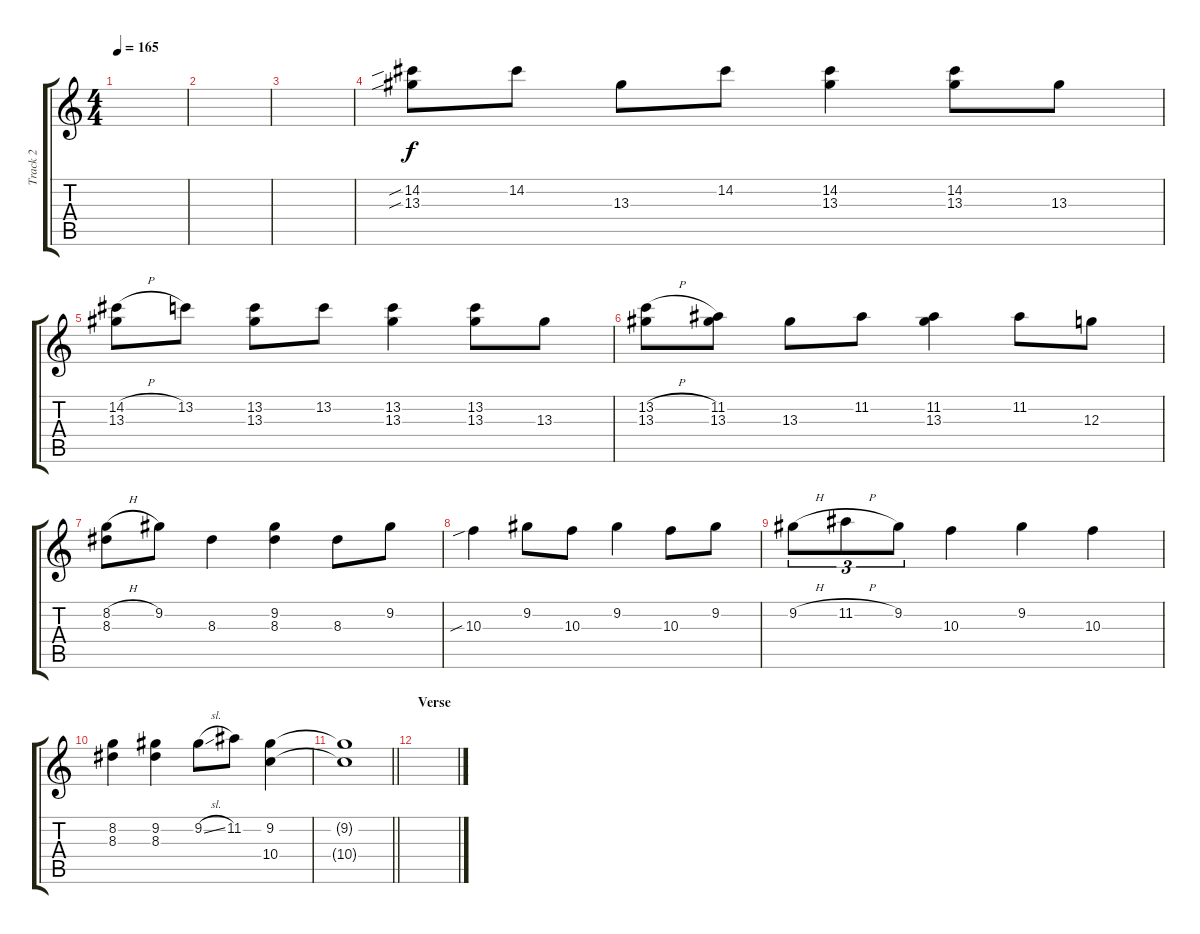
\track ("Track 2" "Track 2") {instrument acousticguitarsteel}
\staff {score tabs}
\tuning (E4 B3 G3 D3 A2 E2) {hide}
\ts (4 4)
\tempo 165
\clef g2
\ks c
|
|
|
(14.2{sib} 13.3{sib}).8 14.2.8 13.3.8 14.2.8 (14.2 13.3).4 (14.2 13.3).8 13.3.8 |
(14.2{h} 13.3).8 13.2.8 (13.2 13.3).8 13.2.8 (13.2 13.3).4 (13.2 13.3).8 13.3.8 |
(13.2{h} 13.3).8 (11.2 13.3).8 13.3.8 11.2.8 (11.2 13.3).4 11.2.8 12.3.8 |
(8.2{h} 8.3).8 9.2.8 8.3.4 (9.2 8.3).4 8.3.8 9.2.8 |
10.3{sib}.4 9.2.8 10.3.8 9.2.4 10.3.8 9.2.8 |
9.2{h}.8{tu (3 2)} 11.2{h}.8{tu (3 2)} 9.2.8{tu (3 2)} 10.3.4 9.2.4 10.3.4 |
(8.2 8.3).4 (9.2 8.3).4 9.2{sl}.8 11.2.8 (9.2 10.4).4 |
\barLineRight lightlight
(9.2{t} 10.4{t}).1 |
\section ("" "Verse")
